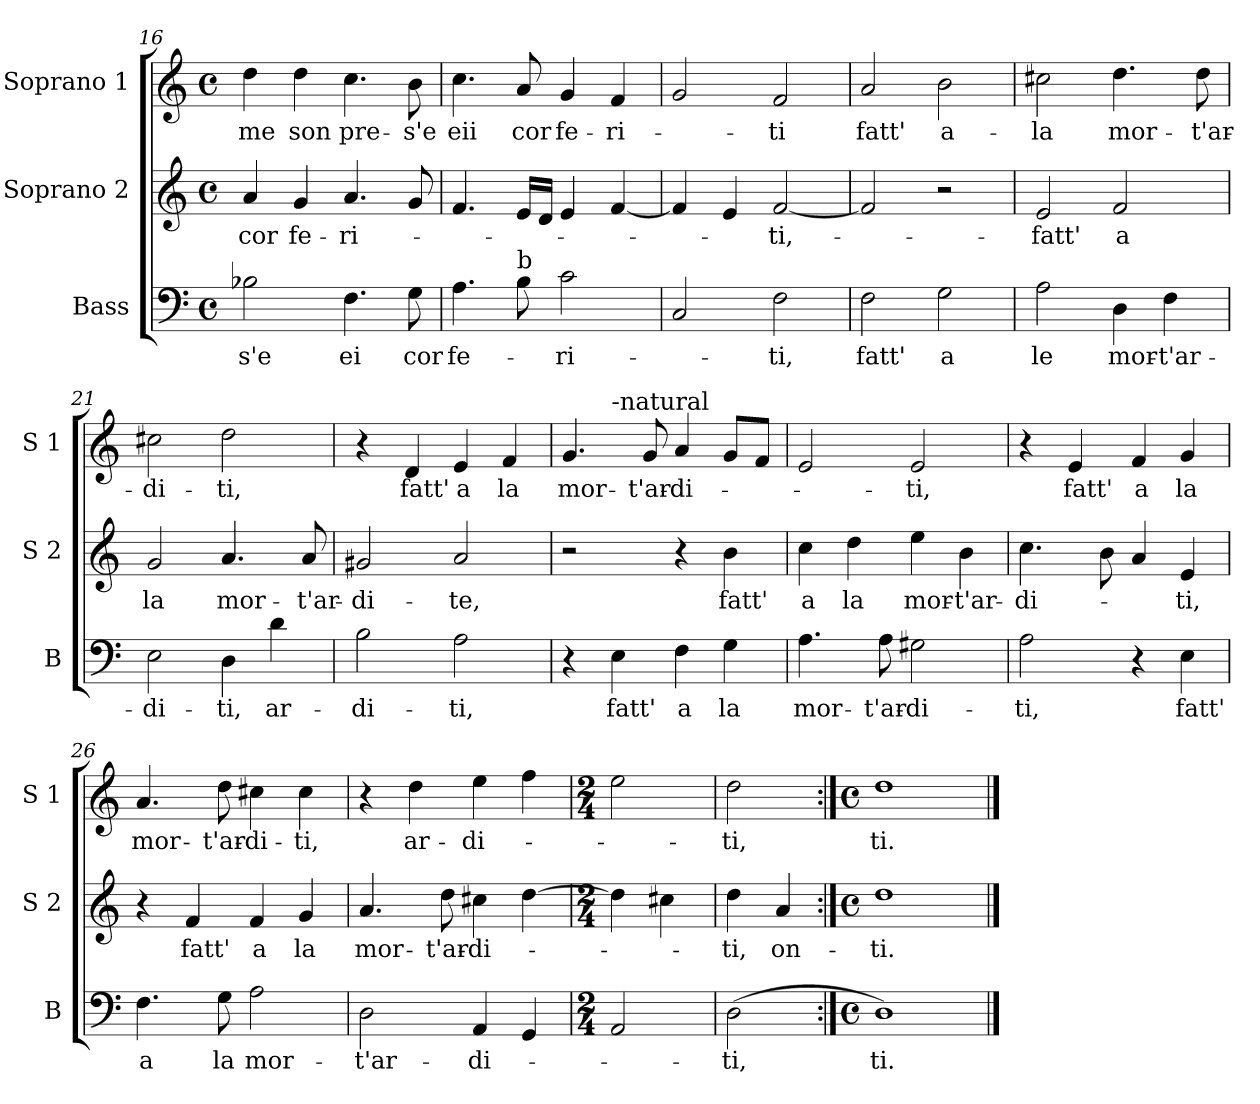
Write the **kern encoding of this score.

**kern	**text	**kern	**text	**kern	**text
*part3	*part3	*part2	*part2	*part1	*part1
*staff3	*staff3	*staff2	*staff2	*staff1	*staff1
*I"Bass	*	*I"Soprano 2	*	*I"Soprano 1	*
*I'B	*	*I'S 2	*	*I'S 1	*
*clefF4	*	*clefG2	*	*clefG2	*
*k[]	*	*k[]	*	*k[]	*
*C:	*	*C:	*	*C:	*
*M4/4	*	*M4/4	*	*M4/4	*
*met(c)	*	*met(c)	*	*met(c)	*
=16	=16	=16	=16	=16	=16
!	!LO:LY:b	!	!LO:LY:b	!	!LO:LY:b
2B-X\	-s'e	4a/	cor	4dd\	-me
!	!	!	!LO:LY:b	!	!LO:LY:b
.	.	4g/	fe-	4dd\	son
!	!LO:LY:b	!	!LO:LY:b	!	!LO:LY:b
4.F\	ei	4.a/	-ri-	4.cc\	pre-
!	!LO:LY:b	!	!	!	!LO:LY:b
8G\	cor	8g/	.	8b\	-s'e
=17	=17	=17	=17	=17	=17
!	!LO:LY:b	!	!	!	!LO:LY:b
4.A\	fe-	4.f/	.	4.cc\	eii
!LO:TX:a:t=b	!	!	!	!	!
!	!	!	!	!	!LO:LY:b
8B\	.	16e/LL	.	8a/	cor
.	.	16d/JJ	.	.	.
!	!LO:LY:b	!	!	!	!LO:LY:b
2c\	-ri-	4e/	.	4g/	fe-
!	!	!	!	!	!LO:LY:b
.	.	[4f/	.	4f/	-ri-
=18	=18	=18	=18	=18	=18
2C/	.	4f/]	.	2g/	.
.	.	4e/	.	.	.
!	!LO:LY:b	!	!LO:LY:b	!	!LO:LY:b
2F\	-ti,	[2f/	-ti,-	2f/	-ti
!!LO:LB:g=z
=19	=19	=19	=19	=19	=19
!	!LO:LY:b	!	!	!	!LO:LY:b
2F\	fatt'	2f/]	.	2a/	fatt'
!	!LO:LY:b	!	!	!	!LO:LY:b
2G\	a	2r	.	2b\	a-
=20	=20	=20	=20	=20	=20
!	!LO:LY:b	!	!LO:LY:b	!	!LO:LY:b
2A\	le	2e/	-fatt'	2cc#X\	-la
!	!LO:LY:b	!	!LO:LY:b	!	!LO:LY:b
4D\	mor-	2f/	a	4.dd\	mor-
!	!LO:LY:b	!	!	!	!
4F\	-t'ar-	.	.	.	.
!	!	!	!	!	!LO:LY:b
.	.	.	.	8dd\	-t'ar-
=21	=21	=21	=21	=21	=21
!	!LO:LY:b	!	!LO:LY:b	!	!LO:LY:b
2E\	-di-	2g/	la	2cc#X\	-di-
!	!LO:LY:b	!	!LO:LY:b	!	!LO:LY:b
4D\	-ti,	4.a/	mor-	2dd\	-ti,
!	!LO:LY:b	!	!	!	!
4d\	ar-	.	.	.	.
!	!	!	!LO:LY:b	!	!
.	.	8a/	-t'ar-	.	.
=22	=22	=22	=22	=22	=22
!	!LO:LY:b	!	!LO:LY:b	!	!
2B\	-di-	2g#X/	-di-	4r	.
!	!	!	!	!	!LO:LY:b
.	.	.	.	4d/	fatt'
!	!LO:LY:b	!	!LO:LY:b	!	!LO:LY:b
2A\	-ti,	2a/	-te,	4e/	a
!	!	!	!	!	!LO:LY:b
.	.	.	.	4f/	la
=23	=23	=23	=23	=23	=23
!	!	!	!	!	!LO:LY:b
*	*	*	*	*^	*
4r	.	2r	.	4.g/	4ryy	mor-
!	!	!	!	!	!LO:TX:a:t=-natural	!
!	!LO:LY:b	!	!	!	!	!
4E\	fatt'	.	.	.	2.ryy	.
!	!	!	!	!	!	!LO:LY:b
.	.	.	.	8g/	.	-t'ar-
!	!LO:LY:b	!	!	!	!	!LO:LY:b
4F\	a	4r	.	4a/	.	-di-
!	!LO:LY:b	!	!LO:LY:b	!	!	!
4G\	la	4b\	fatt'	8g/L	.	.
.	.	.	.	8f/J	.	.
=24	=24	=24	=24	=24	=24	=24
!	!LO:LY:b	!	!LO:LY:b	!	!	!
*	*	*	*	*v	*v	*
4.A\	mor-	4cc\	a	2e/	.
!	!	!	!LO:LY:b	!	!
.	.	4dd\	la	.	.
!	!LO:LY:b	!	!	!	!
8A\	-t'ar-	.	.	.	.
!	!LO:LY:b	!	!LO:LY:b	!	!LO:LY:b
2G#X\	-di-	4ee\	mor-	2e/	-ti,
!	!	!	!LO:LY:b	!	!
.	.	4b\	-t'ar-	.	.
!!LO:LB:g=z
=25	=25	=25	=25	=25	=25
!	!LO:LY:b	!	!LO:LY:b	!	!
2A\	-ti,	4.cc\	-di-	4r	.
!	!	!	!	!	!LO:LY:b
.	.	.	.	4e/	fatt'
.	.	8b\	.	.	.
!	!	!	!	!	!LO:LY:b
4r	.	4a/	.	4f/	a
!	!LO:LY:b	!	!LO:LY:b	!	!LO:LY:b
4E\	fatt'	4e/	-ti,	4g/	la
=26	=26	=26	=26	=26	=26
!	!LO:LY:b	!	!	!	!LO:LY:b
4.F\	a	4r	.	4.a/	mor-
!	!	!	!LO:LY:b	!	!
.	.	4f/	fatt'	.	.
!	!LO:LY:b	!	!	!	!LO:LY:b
8G\	la	.	.	8dd\	-t'ar-
!	!LO:LY:b	!	!LO:LY:b	!	!LO:LY:b
2A\	mor-	4f/	a	4cc#X\	-di-
!	!	!	!LO:LY:b	!	!LO:LY:b
.	.	4g/	la	4cc#\	-ti,
=27	=27	=27	=27	=27	=27
!	!LO:LY:b	!	!LO:LY:b	!	!
2D\	-t'ar-	4.a/	mor-	4r	.
!	!	!	!	!	!LO:LY:b
.	.	.	.	4dd\	ar-
!	!	!	!LO:LY:b	!	!
.	.	8dd\	-t'ar-	.	.
!	!LO:LY:b	!	!LO:LY:b	!	!LO:LY:b
4AA/	-di-	4cc#X\	-di-	4ee\	-di-
4GG/	.	[4dd\	.	4ff\	.
=28	=28	=28	=28	=28	=28
*M2/4	*	*M2/4	*	*M2/4	*
2AA/	.	4dd\]	.	2ee\	.
.	.	4cc#X\	.	.	.
=29	=29	=29	=29	=29	=29
!	!LO:LY:b	!	!LO:LY:b	!	!LO:LY:b
(>2D\	-ti,	4dd\	-ti,	2dd\	-ti,
!	!	!	!LO:LY:b	!	!
.	.	4a/	on-	.	.
=30:|!	=30:|!	=30:|!	=30:|!	=30:|!	=30:|!
*M4/4	*	*M4/4	*	*M4/4	*
*met(c)	*	*met(c)	*	*met(c)	*
!	!LO:LY:b	!	!LO:LY:b	!	!LO:LY:b
1D)	ti.	1dd	-ti.	1dd	ti.
==	==	==	==	==	==
*-	*-	*-	*-	*-	*-
